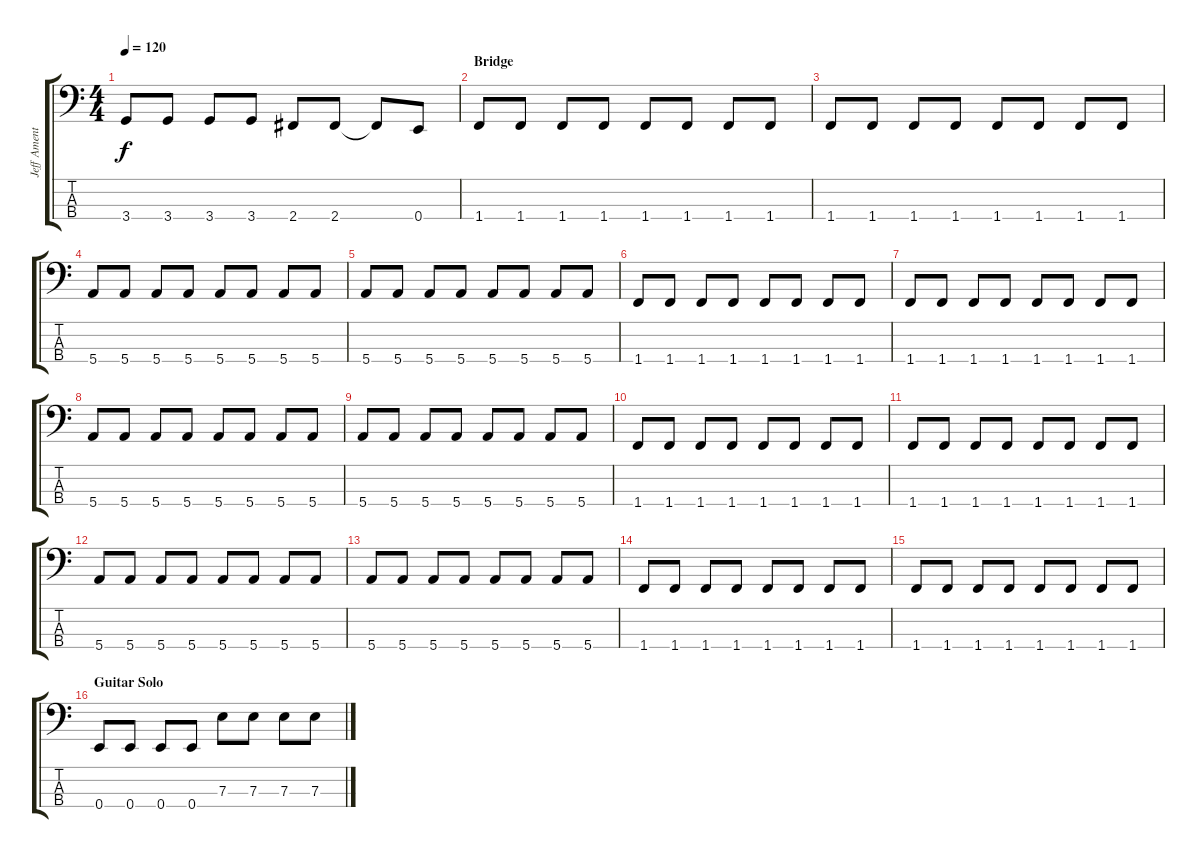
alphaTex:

\track ("Jeff Ament" "Jeff Ament") {instrument electricbassfinger}
\staff {score tabs}
\tuning (G2 D2 A1 E1) {hide}
\ts (4 4)
\tempo 120
\clef f4
\ks c
3.4.8{dy f} 3.4.8 3.4.8 3.4.8 2.4.8 2.4.8 2.4{t}.8 0.4.8 |
\section ("" "Bridge")
1.4.8 1.4.8 1.4.8 1.4.8 1.4.8 1.4.8 1.4.8 1.4.8 |
1.4.8 1.4.8 1.4.8 1.4.8 1.4.8 1.4.8 1.4.8 1.4.8 |
5.4.8 5.4.8 5.4.8 5.4.8 5.4.8 5.4.8 5.4.8 5.4.8 |
5.4.8 5.4.8 5.4.8 5.4.8 5.4.8 5.4.8 5.4.8 5.4.8 |
1.4.8 1.4.8 1.4.8 1.4.8 1.4.8 1.4.8 1.4.8 1.4.8 |
1.4.8 1.4.8 1.4.8 1.4.8 1.4.8 1.4.8 1.4.8 1.4.8 |
5.4.8 5.4.8 5.4.8 5.4.8 5.4.8 5.4.8 5.4.8 5.4.8 |
5.4.8 5.4.8 5.4.8 5.4.8 5.4.8 5.4.8 5.4.8 5.4.8 |
1.4.8 1.4.8 1.4.8 1.4.8 1.4.8 1.4.8 1.4.8 1.4.8 |
1.4.8 1.4.8 1.4.8 1.4.8 1.4.8 1.4.8 1.4.8 1.4.8 |
5.4.8 5.4.8 5.4.8 5.4.8 5.4.8 5.4.8 5.4.8 5.4.8 |
5.4.8 5.4.8 5.4.8 5.4.8 5.4.8 5.4.8 5.4.8 5.4.8 |
1.4.8 1.4.8 1.4.8 1.4.8 1.4.8 1.4.8 1.4.8 1.4.8 |
1.4.8 1.4.8 1.4.8 1.4.8 1.4.8 1.4.8 1.4.8 1.4.8 |
\section ("" "Guitar Solo")
0.4.8 0.4.8 0.4.8 0.4.8 7.3.8 7.3.8 7.3.8 7.3.8
